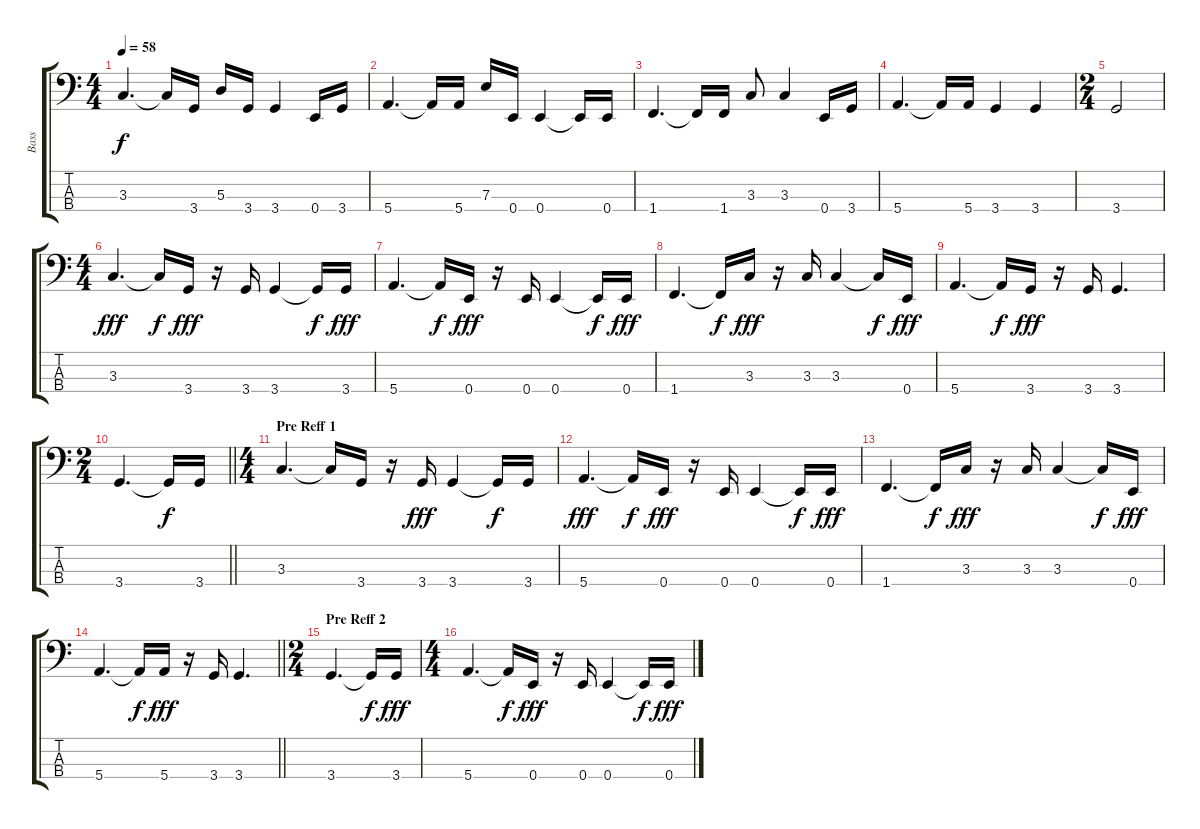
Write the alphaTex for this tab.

\track ("Bass" "Bass") {instrument electricbassfinger}
\staff {score tabs}
\tuning (G2 D2 A1 E1) {hide}
\ts (4 4)
\tempo 58
\clef f4
\ks c
3.3.4{d dy f} 3.3{t}.16 3.4.16 5.3.16 3.4.16 3.4.4 0.4.16 3.4.16 |
5.4.4{d} 5.4{t}.16 5.4.16 7.3.16 0.4.16 0.4.4 0.4{t}.16 0.4.16 |
1.4.4{d} 1.4{t}.16 1.4.16 3.3.8 3.3.4 0.4.16 3.4.16 |
5.4.4{d} 5.4{t}.16 5.4.16 3.4.4 3.4.4 |
\ts (2 4)
3.4.2 |
\ts (4 4)
3.3.4{d dy fff} 3.3{t}.16{dy f} 3.4.16{dy fff} r.16 3.4.16 3.4.4 3.4{t}.16{dy f} 3.4.16{dy fff} |
5.4.4{d} 5.4{t}.16{dy f} 0.4.16{dy fff} r.16 0.4.16 0.4.4 0.4{t}.16{dy f} 0.4.16{dy fff} |
1.4.4{d} 1.4{t}.16{dy f} 3.3.16{dy fff} r.16 3.3.16 3.3.4 3.3{t}.16{dy f} 0.4.16{dy fff} |
5.4.4{d} 5.4{t}.16{dy f} 3.4.16{dy fff} r.16 3.4.16 3.4.4{d} |
\ts (2 4)
\barLineRight lightlight
3.4.4{d} 3.4{t}.16{dy f} 3.4.16 |
\ts (4 4)
\section ("" "Pre Reff 1")
3.3.4{d} 3.3{t}.16 3.4.16 r.16 3.4.16{dy fff} 3.4.4 3.4{t}.16{dy f} 3.4.16 |
5.4.4{d dy fff} 5.4{t}.16{dy f} 0.4.16{dy fff} r.16 0.4.16 0.4.4 0.4{t}.16{dy f} 0.4.16{dy fff} |
1.4.4{d} 1.4{t}.16{dy f} 3.3.16{dy fff} r.16 3.3.16 3.3.4 3.3{t}.16{dy f} 0.4.16{dy fff} |
\barLineRight lightlight
5.4.4{d} 5.4{t}.16{dy f} 5.4.16{dy fff} r.16 3.4.16 3.4.4{d} |
\ts (2 4)
\section ("" "Pre Reff 2")
3.4.4{d} 3.4{t}.16{dy f} 3.4.16{dy fff} |
\ts (4 4)
5.4.4{d} 5.4{t}.16{dy f} 0.4.16{dy fff} r.16 0.4.16 0.4.4 0.4{t}.16{dy f} 0.4.16{dy fff}
